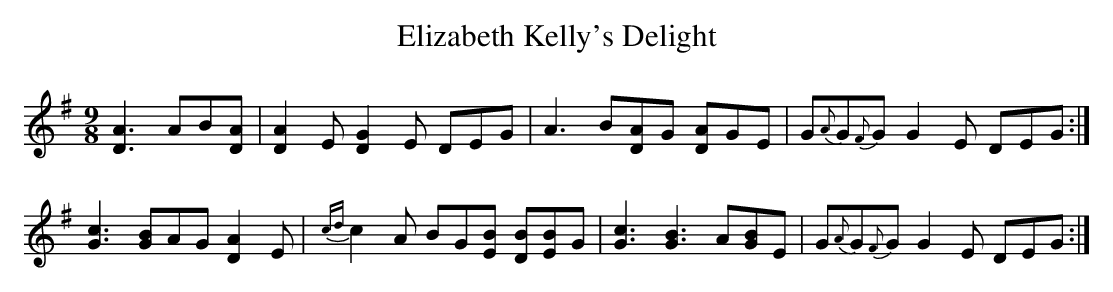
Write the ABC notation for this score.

X:1
T: Elizabeth Kelly's Delight
M: 9/8
L: 1/8
K: Ador
[A3 D3] AB[A D]|[A2 D2]E [G2D2]E DEG|A3 B[A D]G [A D]GE|G{A}G{F}G G2E DEG:|
[c3 G3] [B G]AG [A2 D2]E|{cd}c2A BG[B E] [B D][B E]G|[c3 G3] [B3 G3] A[B G]E|G{A}G{F}G G2E DEG:|
